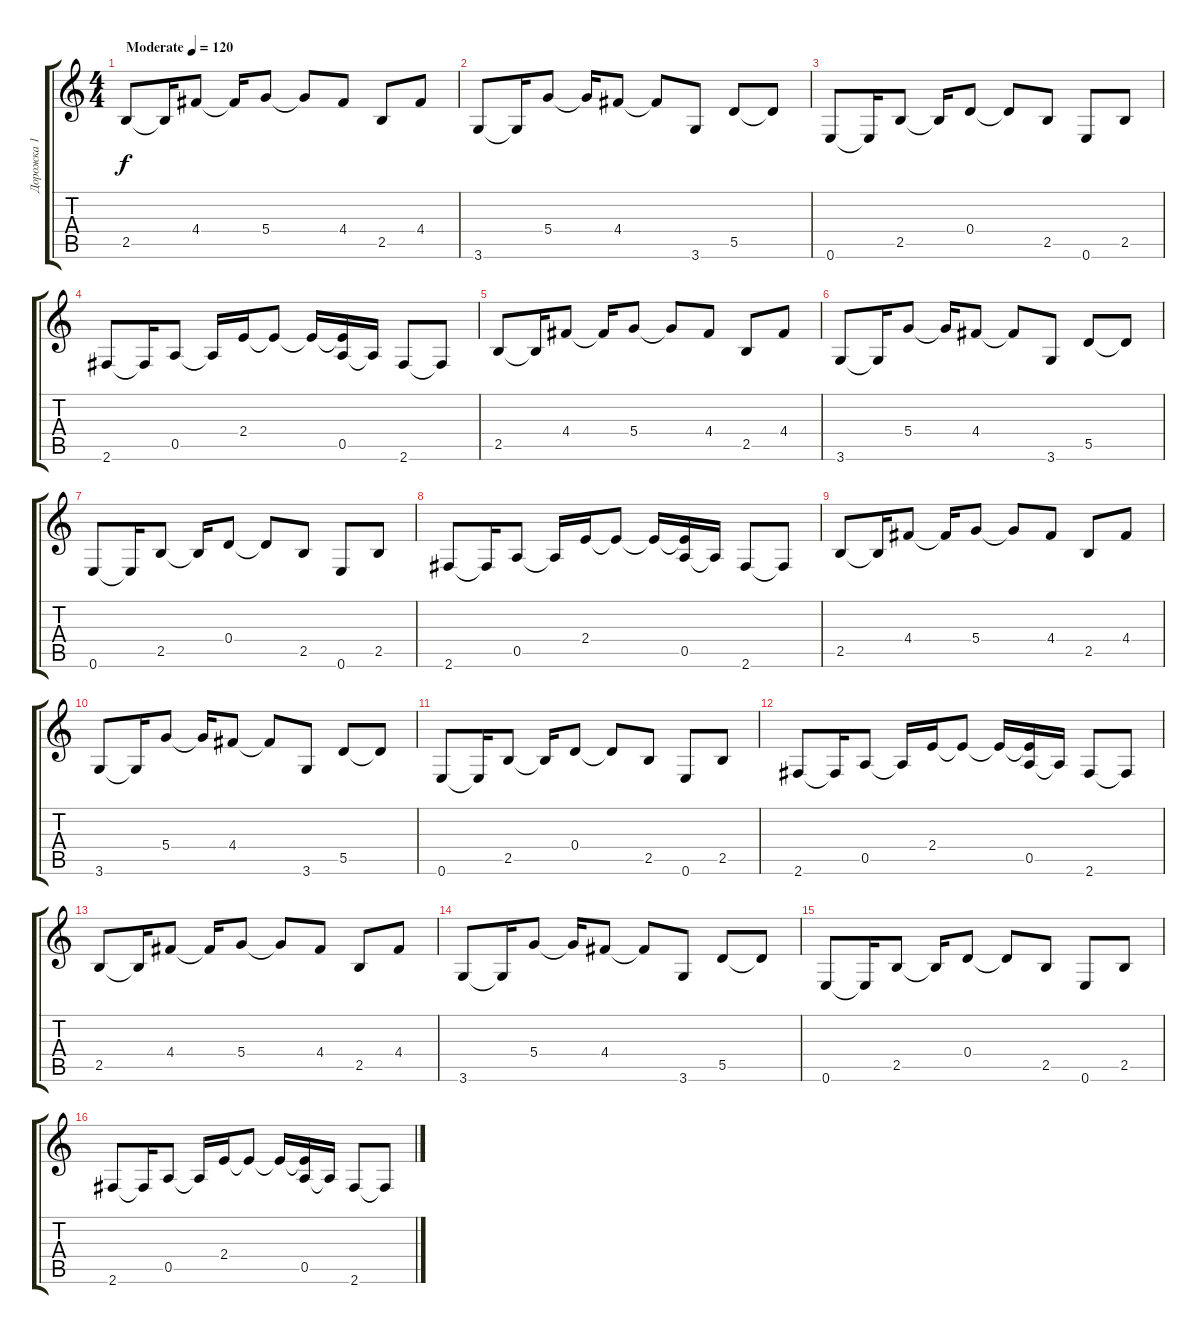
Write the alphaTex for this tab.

\track ("Дорожка 1" "Дорожка 1") {instrument acousticguitarsteel}
\staff {score tabs}
\tuning (E4 B3 G3 D3 A2 E2) {hide}
\ts (4 4)
\tempo (120 "Moderate")
\clef g2
\ks c
2.5.8{dy f instrument acousticguitarsteel} 2.5{t}.16 4.4.8 4.4{t}.16 5.4.8 5.4{t}.8 4.4.8 2.5.8 4.4.8 |
3.6.8 3.6{t}.16 5.4.8 5.4{t}.16 4.4.8 4.4{t}.8 3.6.8 5.5.8 5.5{t}.8 |
0.6.8 0.6{t}.16 2.5.8 2.5{t}.16 0.4.8 0.4{t}.8 2.5.8 0.6.8 2.5.8 |
2.6.8 2.6{t}.16 0.5.8 0.5{t}.16 2.4.16 2.4{t}.8 2.4{t}.16 (2.4{t} 0.5).16 0.5{t}.16 2.6.8 2.6{t}.8 |
2.5.8 2.5{t}.16 4.4.8 4.4{t}.16 5.4.8 5.4{t}.8 4.4.8 2.5.8 4.4.8 |
3.6.8 3.6{t}.16 5.4.8 5.4{t}.16 4.4.8 4.4{t}.8 3.6.8 5.5.8 5.5{t}.8 |
0.6.8 0.6{t}.16 2.5.8 2.5{t}.16 0.4.8 0.4{t}.8 2.5.8 0.6.8 2.5.8 |
2.6.8 2.6{t}.16 0.5.8 0.5{t}.16 2.4.16 2.4{t}.8 2.4{t}.16 (2.4{t} 0.5).16 0.5{t}.16 2.6.8 2.6{t}.8 |
2.5.8 2.5{t}.16 4.4.8 4.4{t}.16 5.4.8 5.4{t}.8 4.4.8 2.5.8 4.4.8 |
3.6.8 3.6{t}.16 5.4.8 5.4{t}.16 4.4.8 4.4{t}.8 3.6.8 5.5.8 5.5{t}.8 |
0.6.8 0.6{t}.16 2.5.8 2.5{t}.16 0.4.8 0.4{t}.8 2.5.8 0.6.8 2.5.8 |
2.6.8 2.6{t}.16 0.5.8 0.5{t}.16 2.4.16 2.4{t}.8 2.4{t}.16 (2.4{t} 0.5).16 0.5{t}.16 2.6.8 2.6{t}.8 |
2.5.8 2.5{t}.16 4.4.8 4.4{t}.16 5.4.8 5.4{t}.8 4.4.8 2.5.8 4.4.8 |
3.6.8 3.6{t}.16 5.4.8 5.4{t}.16 4.4.8 4.4{t}.8 3.6.8 5.5.8 5.5{t}.8 |
0.6.8 0.6{t}.16 2.5.8 2.5{t}.16 0.4.8 0.4{t}.8 2.5.8 0.6.8 2.5.8 |
2.6.8 2.6{t}.16 0.5.8 0.5{t}.16 2.4.16 2.4{t}.8 2.4{t}.16 (2.4{t} 0.5).16 0.5{t}.16 2.6.8 2.6{t}.8
